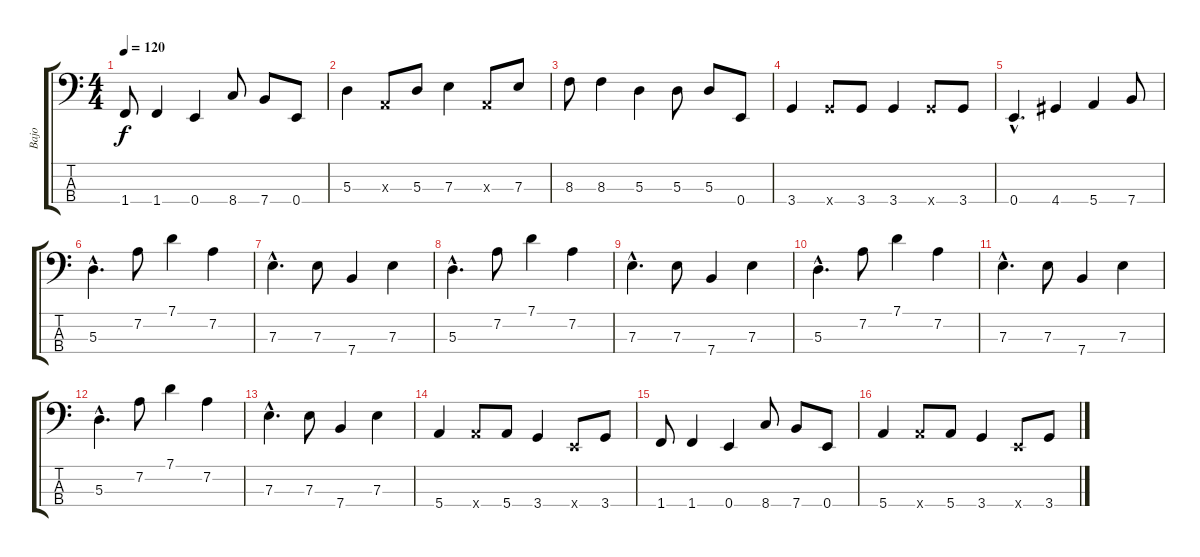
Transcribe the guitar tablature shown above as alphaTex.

\track ("Bajo" "Bajo") {instrument electricbasspick}
\staff {score tabs}
\tuning (G2 D2 A1 E1) {hide}
\ts (4 4)
\tempo 120
\clef f4
\ks c
1.4.8{dy f} 1.4.4 0.4.4 8.4.8 7.4.8 0.4.8 |
5.3.4 0.3{x}.8 5.3.8 7.3.4 0.3{x}.8 7.3.8 |
8.3.8 8.3.4 5.3.4 5.3.8 5.3.8 0.4.8 |
3.4.4 3.4{x}.8 3.4.8 3.4.4 3.4{x}.8 3.4.8 |
0.4{hac}.4{d} 4.4.4 5.4.4 7.4.8 |
5.3{hac}.4{d} 7.2.8 7.1.4 7.2.4 |
7.3{hac}.4{d} 7.3.8 7.4.4 7.3.4 |
5.3{hac}.4{d} 7.2.8 7.1.4 7.2.4 |
7.3{hac}.4{d} 7.3.8 7.4.4 7.3.4 |
5.3{hac}.4{d} 7.2.8 7.1.4 7.2.4 |
7.3{hac}.4{d} 7.3.8 7.4.4 7.3.4 |
5.3{hac}.4{d} 7.2.8 7.1.4 7.2.4 |
7.3{hac}.4{d} 7.3.8 7.4.4 7.3.4 |
5.4.4 5.4{x}.8 5.4.8 3.4.4 0.4{x}.8 3.4.8 |
1.4.8 1.4.4 0.4.4 8.4.8 7.4.8 0.4.8 |
5.4.4 5.4{x}.8 5.4.8 3.4.4 0.4{x}.8 3.4.8
